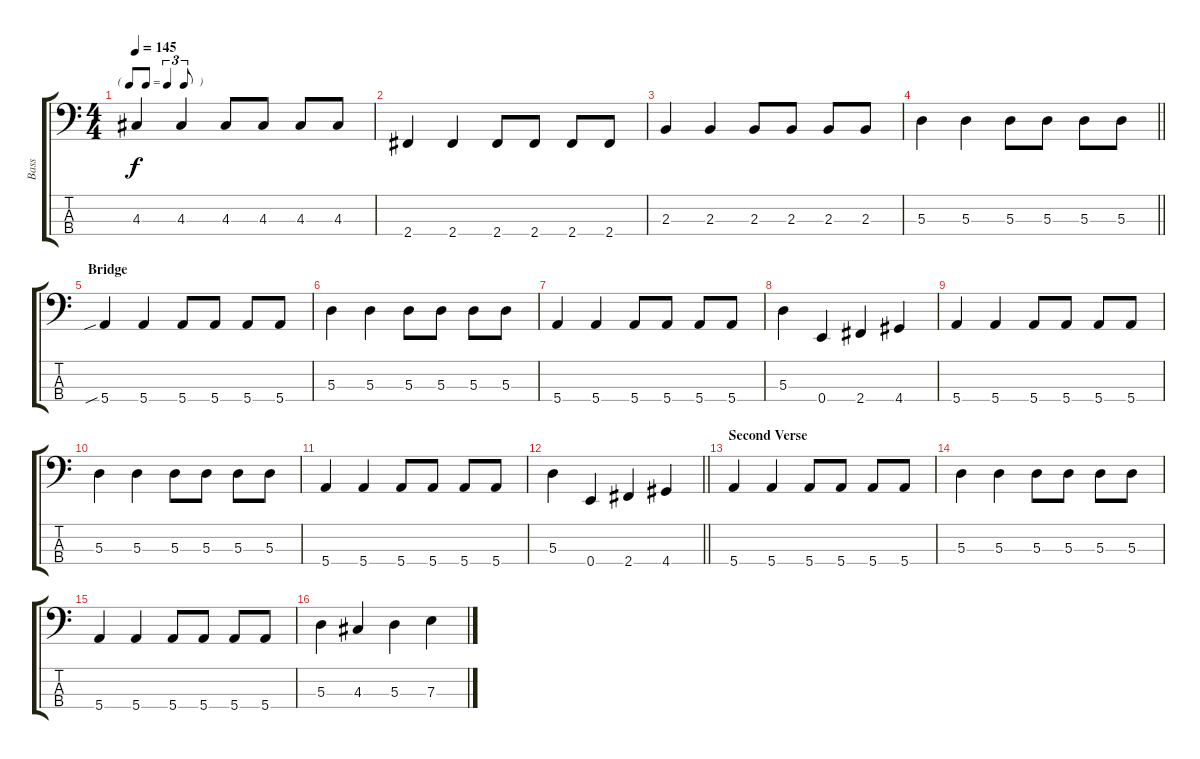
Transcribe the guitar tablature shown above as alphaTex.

\track ("Bass" "Bass") {instrument electricbassfinger}
\staff {score tabs}
\tuning (G2 D2 A1 E1) {hide}
\ts (4 4)
\tf triplet8th
\tempo 145
\clef f4
\ks c
4.3.4{dy f} 4.3.4 4.3.8 4.3.8 4.3.8 4.3.8 |
2.4.4 2.4.4 2.4.8 2.4.8 2.4.8 2.4.8 |
2.3.4 2.3.4 2.3.8 2.3.8 2.3.8 2.3.8 |
\barLineRight lightlight
5.3.4 5.3.4 5.3.8 5.3.8 5.3.8 5.3.8 |
\section ("" "Bridge")
5.4{sib}.4 5.4.4 5.4.8 5.4.8 5.4.8 5.4.8 |
5.3.4 5.3.4 5.3.8 5.3.8 5.3.8 5.3.8 |
5.4.4 5.4.4 5.4.8 5.4.8 5.4.8 5.4.8 |
5.3.4 0.4.4 2.4.4 4.4.4 |
5.4.4 5.4.4 5.4.8 5.4.8 5.4.8 5.4.8 |
5.3.4 5.3.4 5.3.8 5.3.8 5.3.8 5.3.8 |
5.4.4 5.4.4 5.4.8 5.4.8 5.4.8 5.4.8 |
\barLineRight lightlight
5.3.4 0.4.4 2.4.4 4.4.4 |
\section ("" "Second Verse")
5.4.4 5.4.4 5.4.8 5.4.8 5.4.8 5.4.8 |
5.3.4 5.3.4 5.3.8 5.3.8 5.3.8 5.3.8 |
5.4.4 5.4.4 5.4.8 5.4.8 5.4.8 5.4.8 |
5.3.4 4.3.4 5.3.4 7.3.4
